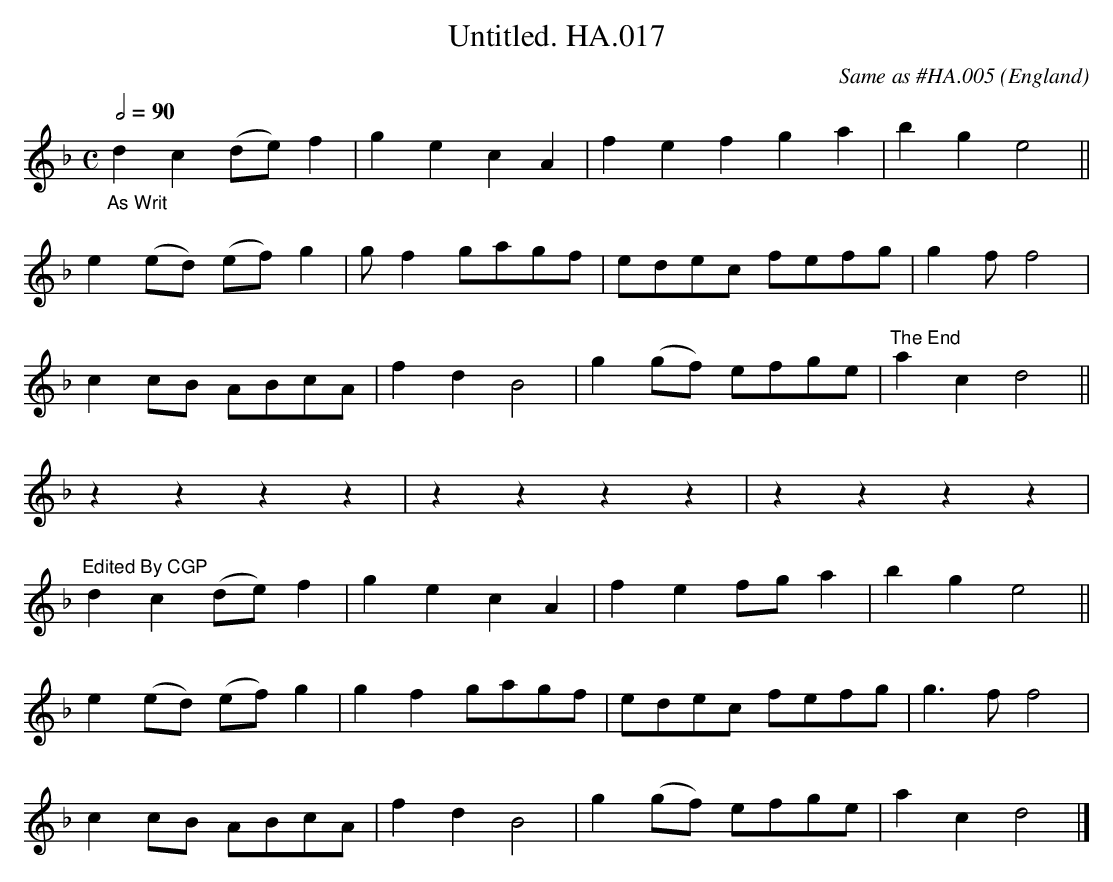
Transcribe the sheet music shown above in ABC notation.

X:1
T:Untitled. HA.017
C:Same as #HA.005
L:1/4
M:C
O:England
Q:1/2=90
K:F
"_As Writ"dc(d/e/)f|gecA|fefga|bge2||!
e(e/d/) (e/f/)g|g/f g/a/g/f/|e/d/e/c/ f/e/f/g/|gf/f2|!
cc/B/ A/B/c/A/|fdB2|g(g/f/) e/f/g/e/|"^The End"acd2||!
zzzz|zzzz|zzzz|!
"^Edited By CGP"dc(d/e/)f|gecA|fef/g/a|bge2||!
e(e/d/) (e/f/)g|gfg/a/g/f/|e/d/e/c/ f/e/f/g/|g>f f2|!
cc/B/ A/B/c/A/|fdB2|g(g/f/) e/f/g/e/|acd2|]
